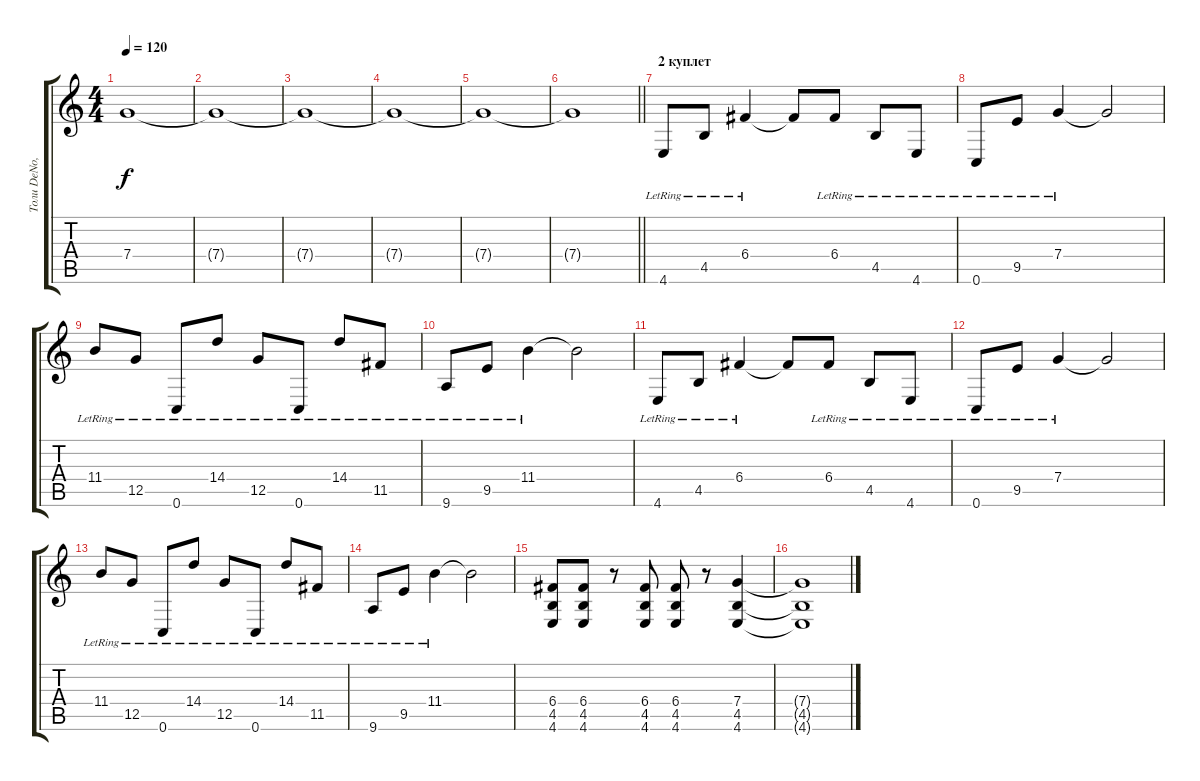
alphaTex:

\track ("Толи DeNo, толи CoRR" "Толи DeNo,") {instrument electricguitarclean}
\staff {score tabs}
\tuning (D4 A3 F3 C3 G2 C2) {hide}
\ts (4 4)
\tempo 120
\clef g2
\ks c
7.4{t}.1{dy f} |
7.4{t}.1 |
7.4{t}.1 |
7.4{t}.1 |
7.4{t}.1 |
\barLineRight lightlight
7.4{t}.1 |
\section ("" "2 куплет")
4.6{lr}.8 4.5{lr}.8 6.4{lr}.4 6.4{t}.8 6.4{lr}.8 4.5{lr}.8 4.6{lr}.8 |
0.6{lr}.8 9.5{lr}.8 7.4{lr}.4 7.4{t}.2 |
11.4{lr}.8 12.5{lr}.8 0.6{lr}.8 14.4{lr}.8 12.5{lr}.8 0.6{lr}.8 14.4{lr}.8 11.5{lr}.8 |
9.6{lr}.8 9.5{lr}.8 11.4{lr}.4 11.4{t}.2 |
4.6{lr}.8 4.5{lr}.8 6.4{lr}.4 6.4{t}.8 6.4{lr}.8 4.5{lr}.8 4.6{lr}.8 |
0.6{lr}.8 9.5{lr}.8 7.4{lr}.4 7.4{t}.2 |
11.4{lr}.8 12.5{lr}.8 0.6{lr}.8 14.4{lr}.8 12.5{lr}.8 0.6{lr}.8 14.4{lr}.8 11.5{lr}.8 |
9.6{lr}.8 9.5{lr}.8 11.4{lr}.4 11.4{t}.2 |
(6.4 4.5 4.6).8 (6.4 4.5 4.6).8 r.8 (6.4 4.5 4.6).8 (6.4 4.5 4.6).8 r.8 (7.4 4.5 4.6).4 |
(7.4{t} 4.5{t} 4.6{t}).1
